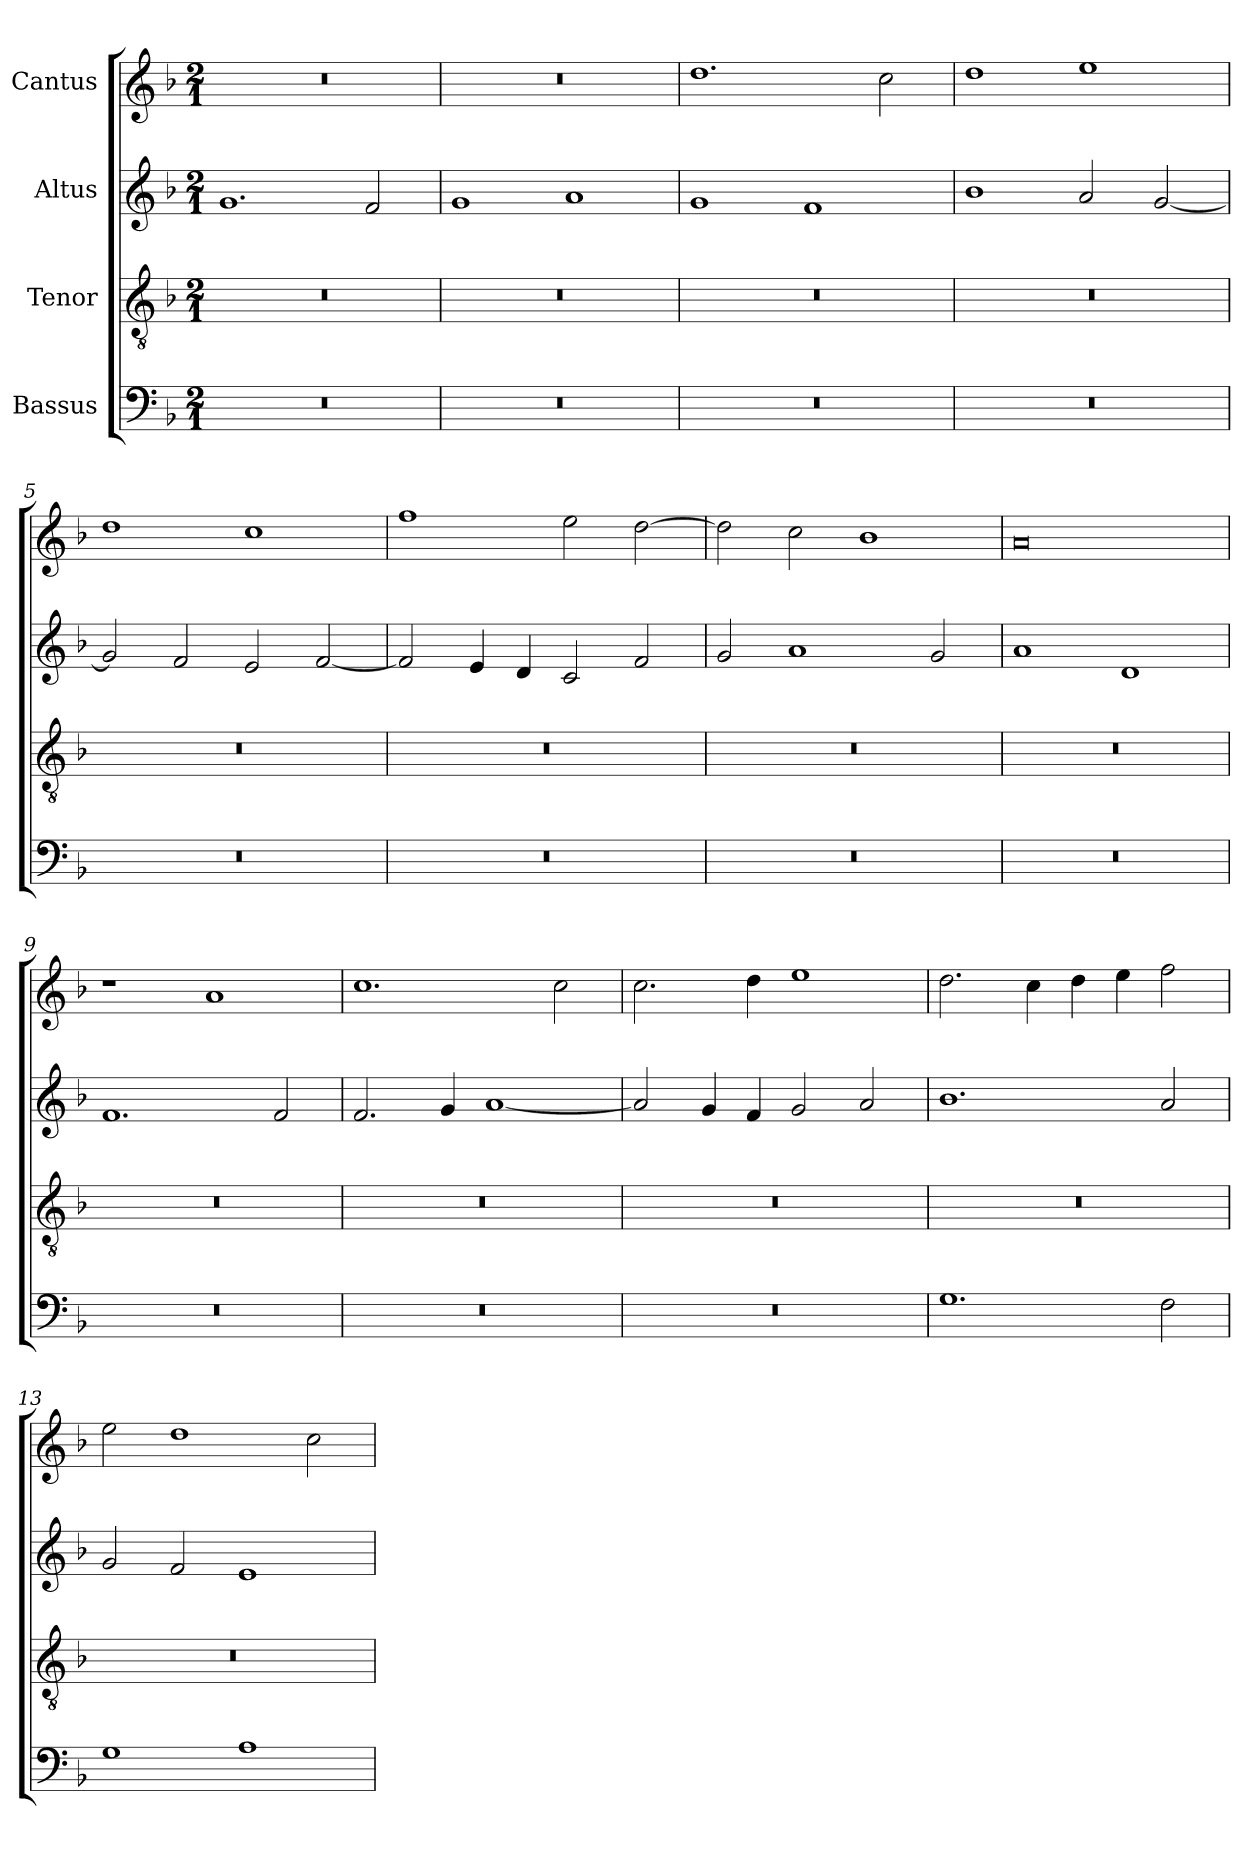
**kern	**kern	**kern	**kern
*part4	*part3	*part2	*part1
*staff4	*staff3	*staff2	*staff1
*I"Bassus	*I"Tenor	*I"Altus	*I"Cantus
!!LO:PB:g=z
*clefF4	*clefGv2	*clefG2	*clefG2
*	*ITrd7c12	*	*
*k[b-]	*k[b-]	*k[b-]	*k[b-]
*F:	*F:	*F:	*F:
*M2/1	*M2/1	*M2/1	*M2/1
*MM320	*MM320	*MM320	*MM320
=1	=1	=1	=1
!LO:N:vis=1	!LO:N:vis=1	!	!LO:N:vis=1
0r	0r	1.gi	0r
.	.	2fi/	.
=2	=2	=2	=2
!LO:N:vis=1	!LO:N:vis=1	!	!LO:N:vis=1
0r	0r	1gi	0r
.	.	1ai	.
=3	=3	=3	=3
!LO:N:vis=1	!LO:N:vis=1	!	!
0r	0r	1gi	1.ddi
.	.	1fi	.
.	.	.	2cci\
=4	=4	=4	=4
!LO:N:vis=1	!LO:N:vis=1	!	!
0r	0r	1b-i	1ddi
.	.	2ai/	1eei
.	.	[<2gi/	.
=5	=5	=5	=5
!LO:N:vis=1	!LO:N:vis=1	!	!
0r	0r	2gi/]	1ddi
.	.	2fi/	.
.	.	2ei/	1cci
.	.	[<2fi/	.
=6	=6	=6	=6
!LO:N:vis=1	!LO:N:vis=1	!	!
0r	0r	2fi/]	1ffi
.	.	4ei/	.
.	.	4di/	.
.	.	2ci/	2eei\
.	.	2fi/	[>2ddi\
!!LO:LB:g=z
=7	=7	=7	=7
!LO:N:vis=1	!LO:N:vis=1	!	!
0r	0r	2gi/	2ddi\]
.	.	1ai	2cci\
.	.	.	1b-i
.	.	2gi/	.
=8	=8	=8	=8
!LO:N:vis=1	!LO:N:vis=1	!	!
0r	0r	1ai	0ai
.	.	1di	.
=9	=9	=9	=9
!LO:N:vis=1	!LO:N:vis=1	!	!
0r	0r	1.fi	1r
.	.	.	1ai
.	.	2fi/	.
=10	=10	=10	=10
!LO:N:vis=1	!LO:N:vis=1	!	!
0r	0r	2.fi/	1.cci
.	.	4gi/	.
.	.	[<1ai	.
.	.	.	2cci\
=11	=11	=11	=11
!LO:N:vis=1	!LO:N:vis=1	!	!
0r	0r	2ai/]	2.cci\
.	.	4gi/	.
.	.	4fi/	4ddi\
.	.	2gi/	1eei
.	.	2ai/	.
=12	=12	=12	=12
!	!LO:N:vis=1	!	!
1.Gi	0r	1.b-i	2.ddi\
.	.	.	4cci\
.	.	.	4ddi\
.	.	.	4eei\
2Fi\	.	2ai/	2ffi\
!!LO:LB:g=z
=13	=13	=13	=13
!	!LO:N:vis=1	!	!
1Gi	0r	2gi/	2eei\
.	.	2fi/	1ddi
1Ai	.	1ei	.
.	.	.	2cci\
=	=	=	=
*-	*-	*-	*-
